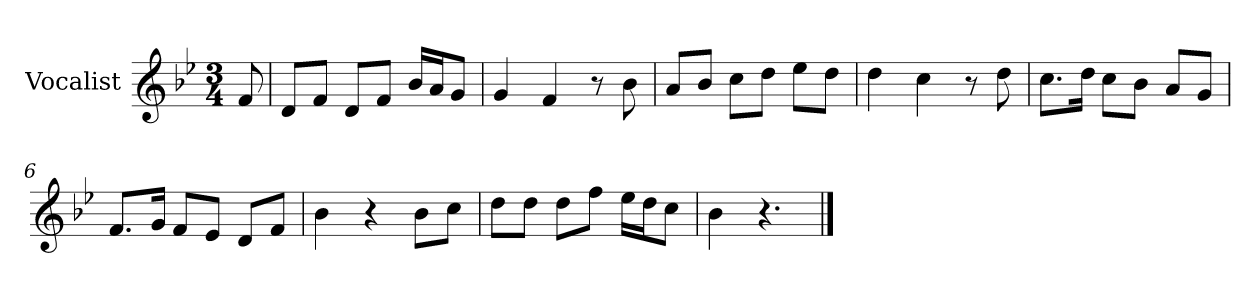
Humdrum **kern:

**kern
*part1
*staff1
*I"Vocalist
*k[b-e-]
*B-:
*M3/4
=
8f
=1
8dL
8fJ
8dL
8fJ
16b-LL
16aJ
8gJ
=2
4g
4f
8r
8b-
=3
8aL
8b-J
8ccL
8ddJ
8ee-L
8ddJ
=4
4dd
4cc
8r
8dd
=5
8.ccL
16ddJk
8ccL
8b-J
8aL
8gJ
=6
8.fL
16gJk
8fL
8e-J
8dL
8fJ
=7
4b-
4r
8b-L
8ccJ
=8
8ddL
8ddJ
8ddL
8ffJ
16ee-LL
16ddJ
8ccJ
=9
4b-
4.r
==
*-
